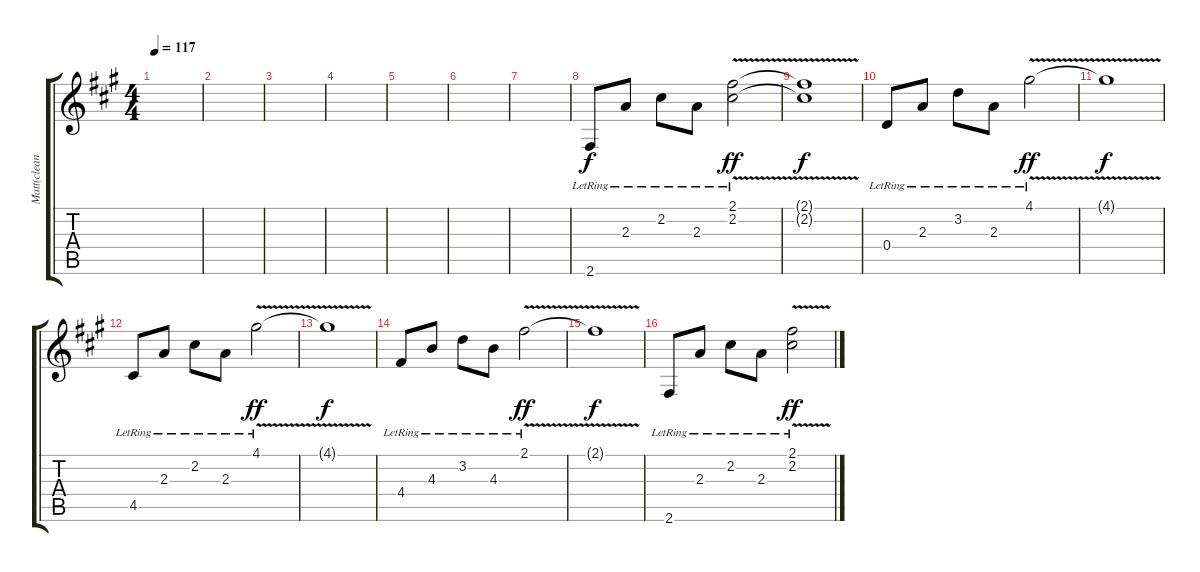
\track ("Matt(clean)" "Matt(clean") {instrument electricguitarclean}
\staff {score tabs}
\tuning (E4 B3 G3 D3 A2 E2) {hide}
\ts (4 4)
\tempo 117
\clef g2
\ks a
|
|
|
|
|
|
|
2.6{lr}.8{dy f} 2.3{lr}.8 2.2{lr}.8 2.3{lr}.8 (2.1{v lr} 2.2{v lr}).2{dy ff} |
(2.1{t} 2.2{t}).1{dy f} |
0.4{lr}.8 2.3{lr}.8 3.2{lr}.8 2.3{lr}.8 4.1{v lr}.2{dy ff} |
4.1{t}.1{dy f} |
4.5{lr}.8 2.3{lr}.8 2.2{lr}.8 2.3{lr}.8 4.1{v lr}.2{dy ff} |
4.1{t}.1{dy f} |
4.4{lr}.8 4.3{lr}.8 3.2{lr}.8 4.3{lr}.8 2.1{v lr}.2{dy ff} |
2.1{t}.1{dy f} |
2.6{lr}.8 2.3{lr}.8 2.2{lr}.8 2.3{lr}.8 (2.1{v lr} 2.2{v lr}).2{dy ff}
